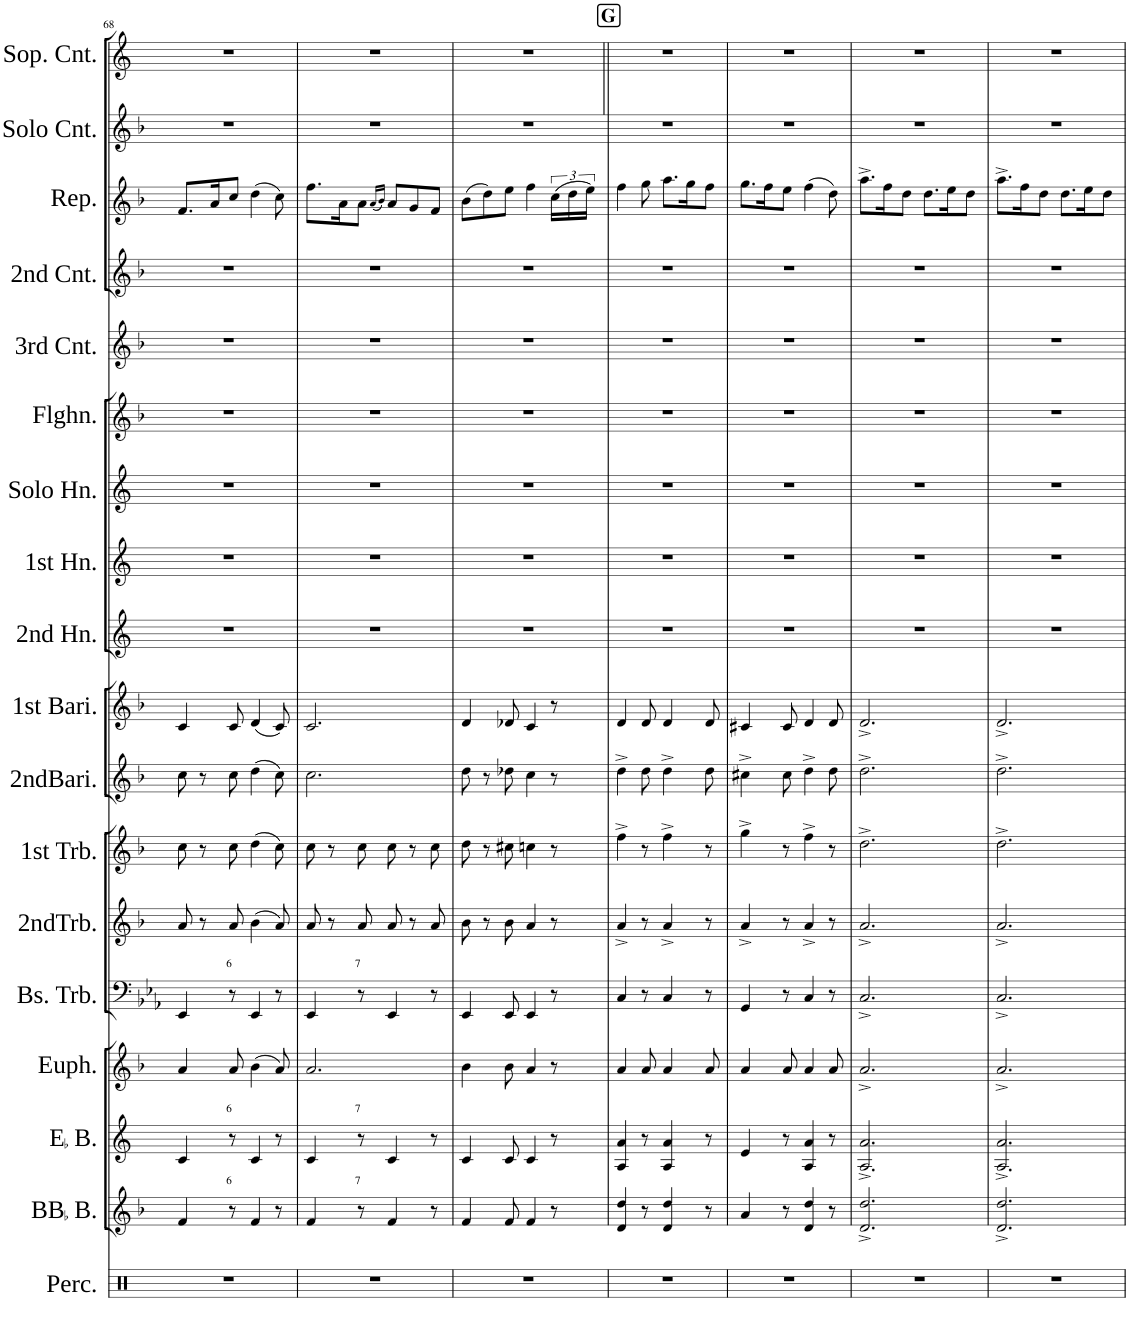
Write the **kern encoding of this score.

**kern	**kern	**kern	**kern	**kern	**kern	**kern	**kern	**kern	**kern	**kern	**kern	**kern	**kern	**kern	**kern	**kern	**kern
*part18	*part17	*part16	*part15	*part14	*part13	*part12	*part11	*part10	*part9	*part8	*part7	*part6	*part5	*part4	*part3	*part2	*part1
*staff18	*staff17	*staff16	*staff15	*staff14	*staff13	*staff12	*staff11	*staff10	*staff9	*staff8	*staff7	*staff6	*staff5	*staff4	*staff3	*staff2	*staff1
*I"Percussion	*I"BBaccidentalFlat Bass	*I"EaccidentalFlat Bass	*I"Euphonium	*I"Bass Trombone	*I"2nd Trombone	*I"1st Trombone	*I"2nd Baritone	*I"1st Baritone	*I"2nd Horn	*I"1st Horn	*I"Solo Horn	*I"Flugel Horn	*I"3rd Cornet	*I"2nd Cornet	*I"Repiano	*I"Solo Cornet	*I"Soprano Cornet
*I'Perc.	*I'BBaccidentalFlat B.	*I'EaccidentalFlat B.	*I'Euph.	*I'Bs. Trb.	*I'2ndTrb.	*I'1st Trb.	*I'2ndBari.	*I'1st Bari.	*I'2nd Hn.	*I'1st Hn.	*I'Solo Hn.	*I'Flghn.	*I'3rd Cnt.	*I'2nd Cnt.	*I'Rep.	*I'Solo Cnt.	*I'Sop. Cnt.
!!LO:PB:g=z
*clefX	*clefG2	*clefG2	*clefG2	*clefF4	*clefG2	*clefG2	*clefG2	*clefG2	*clefG2	*clefG2	*clefG2	*clefG2	*clefG2	*clefG2	*clefG2	*clefG2	*clefG2
*	*Trd15c26	*Trd12c21	*Trd8c14	*	*Trd8c14	*Trd8c14	*Trd8c14	*Trd8c14	*Trd5c9	*Trd5c9	*Trd5c9	*Trd1c2	*Trd1c2	*Trd1c2	*Trd1c2	*Trd1c2	*Trd-2c-3
*k[]	*k[b-]	*k[]	*k[b-]	*k[b-e-a-]	*k[b-]	*k[b-]	*k[b-]	*k[b-]	*k[]	*k[]	*k[]	*k[b-]	*k[b-]	*k[b-]	*k[b-]	*k[b-]	*k[]
*M6/8	*M6/8	*M6/8	*M6/8	*M6/8	*M6/8	*M6/8	*M6/8	*M6/8	*M6/8	*M6/8	*M6/8	*M6/8	*M6/8	*M6/8	*M6/8	*M6/8	*M6/8
=68	=68	=68	=68	=68	=68	=68	=68	=68	=68	=68	=68	=68	=68	=68	=68	=68	=68
2.r	4f/	4c/	4a/	4EE-/	8a/	8cc\	8cc\	4c/	2.r	2.r	2.r	2.r	2.r	2.r	8.f/L	2.r	2.r
.	.	.	.	.	8r	8r	8r	.	.	.	.	.	.	.	.	.	.
.	.	.	.	.	.	.	.	.	.	.	.	.	.	.	16a/K	.	.
!	!	!	!	!LO:TX:a:t=6	!	!	!	!	!	!	!	!	!	!	!	!	!
!	!	!LO:TX:a:t=6	!	!	!	!	!	!	!	!	!	!	!	!	!	!	!
!	!LO:TX:a:t=6	!	!	!	!	!	!	!	!	!	!	!	!	!	!	!	!
.	8r	8r	8a/	8r	8a/	8cc\	8cc\	8c/	.	.	.	.	.	.	8cc/J	.	.
.	4f/	4c/	(4b-\	4EE-/	(4b-\	(4dd\	(4dd\	(4d/	.	.	.	.	.	.	(4dd\	.	.
.	8r	8r	8a/)	8r	8a/)	8cc\)	8cc\)	8c/)	.	.	.	.	.	.	8cc\)	.	.
=69	=69	=69	=69	=69	=69	=69	=69	=69	=69	=69	=69	=69	=69	=69	=69	=69	=69
2.r	4f/	4c/	2.a/	4EE-/	8a/	8cc\	2.cc\	2.c/	2.r	2.r	2.r	2.r	2.r	2.r	8.ff\L	2.r	2.r
.	.	.	.	.	8r	8r	.	.	.	.	.	.	.	.	.	.	.
.	.	.	.	.	.	.	.	.	.	.	.	.	.	.	16a\K	.	.
!	!	!	!	!LO:TX:a:t=7	!	!	!	!	!	!	!	!	!	!	!	!	!
!	!	!LO:TX:a:t=7	!	!	!	!	!	!	!	!	!	!	!	!	!	!	!
!	!LO:TX:a:t=7	!	!	!	!	!	!	!	!	!	!	!	!	!	!	!	!
.	8r	8r	.	8r	8a/	8cc\	.	.	.	.	.	.	.	.	8a\J	.	.
.	.	.	.	.	.	.	.	.	.	.	.	.	.	.	(16qa/LL	.	.
.	.	.	.	.	.	.	.	.	.	.	.	.	.	.	16qb-/JJ)	.	.
.	4f/	4c/	.	4EE-/	8a/	8cc\	.	.	.	.	.	.	.	.	8a/L	.	.
.	.	.	.	.	8r	8r	.	.	.	.	.	.	.	.	8g/	.	.
.	8r	8r	.	8r	8a/	8cc\	.	.	.	.	.	.	.	.	8f/J	.	.
=70	=70	=70	=70	=70	=70	=70	=70	=70	=70	=70	=70	=70	=70	=70	=70	=70	=70
2.r	4f/	4c/	4b-\	4EE-/	8b-\	8dd\	8dd\	4d/	2.r	2.r	2.r	2.r	2.r	2.r	(8b-\L	2.r	2.r
.	.	.	.	.	8r	8r	8r	.	.	.	.	.	.	.	8dd\)	.	.
.	8f/	8c/	8b-\	8EE-/	8b-\	8cc#X\	8dd-X\	8d-X/	.	.	.	.	.	.	8ee\J	.	.
.	4f/	4c/	4a/	4EE-/	4a/	4ccn\	4cc\	4c/	.	.	.	.	.	.	4ff\	.	.
.	8r	8r	8r	8r	8r	8r	8r	8r	.	.	.	.	.	.	(24cc\LL	.	.
.	.	.	.	.	.	.	.	.	.	.	.	.	.	.	24dd\	.	.
.	.	.	.	.	.	.	.	.	.	.	.	.	.	.	24ee\JJ)	.	.
!!LO:REH:place=s1:a:B:cj:fs=14:t=G
=71||	=71||	=71||	=71||	=71||	=71||	=71||	=71||	=71||	=71||	=71||	=71||	=71||	=71||	=71||	=71||	=71||	=71||
*	*^	*^	*	*^	*	*	*	*	*	*	*	*	*	*	*	*	*
2.r	4dd/	4d/	4a/	4A/	4a/	4C/	8ryy	4a^/	4ff^\	4dd^\	4d/	2.r	2.r	2.r	2.r	2.r	2.r	4ff\	2.r	2.r
*	*	*	*	*	*	*v	*v	*	*	*	*	*	*	*	*	*	*	*	*	*
.	8r	8ryy	8r	8ryy	8a/	8r	8r	8r	8dd\	8d/	.	.	.	.	.	.	8gg\	.	.
.	4dd/	4d/	4a/	4A/	4a/	4C/	4a^/	4ff^\	4dd^\	4d/	.	.	.	.	.	.	8.aa\L	.	.
.	.	.	.	.	.	.	.	.	.	.	.	.	.	.	.	.	16gg\K	.	.
*	*	*	*	*	*	*^	*	*	*	*	*	*	*	*	*	*	*	*	*
.	8r	8ryy	8r	8ryy	8a/	8r	8ryy	8r	8r	8dd\	8d/	.	.	.	.	.	.	8ff\J	.	.
=72	=72	=72	=72	=72	=72	=72	=72	=72	=72	=72	=72	=72	=72	=72	=72	=72	=72	=72	=72	=72
2.r	4a/	4ryy	4e/	4ryy	4a/	4GG/	8ryy	4a^/	4gg^\	4cc#X^\	4c#X/	2.r	2.r	2.r	2.r	2.r	2.r	8.gg\L	2.r	2.r
*	*	*	*	*	*	*v	*v	*	*	*	*	*	*	*	*	*	*	*	*	*
.	.	.	.	.	.	.	.	.	.	.	.	.	.	.	.	.	16ff\K	.	.
.	8r	8ryy	8r	8ryy	8a/	8r	8r	8r	8cc#\	8c#/	.	.	.	.	.	.	8ee\J	.	.
.	4dd/	4d/	4a/	4A/	4a/	4C/	4a^/	4ff^\	4dd^\	4d/	.	.	.	.	.	.	(4ff\	.	.
*	*	*	*	*	*	*^	*	*	*	*	*	*	*	*	*	*	*	*	*
.	8r	8ryy	8r	8ryy	8a/	8r	8ryy	8r	8r	8dd\	8d/	.	.	.	.	.	.	8dd\)	.	.
*	*	*	*	*	*	*v	*v	*	*	*	*	*	*	*	*	*	*	*	*	*
=73	=73	=73	=73	=73	=73	=73	=73	=73	=73	=73	=73	=73	=73	=73	=73	=73	=73	=73	=73
2.r	2.dd/	2.d^</	2.a/	2.A^</	2.a^/	2.C^/	2.a^/	2.dd^\	2.dd^\	2.d^/	2.r	2.r	2.r	2.r	2.r	2.r	8.aa^\L	2.r	2.r
.	.	.	.	.	.	.	.	.	.	.	.	.	.	.	.	.	16ff\K	.	.
.	.	.	.	.	.	.	.	.	.	.	.	.	.	.	.	.	8dd\J	.	.
.	.	.	.	.	.	.	.	.	.	.	.	.	.	.	.	.	8.dd\L	.	.
.	.	.	.	.	.	.	.	.	.	.	.	.	.	.	.	.	16ee\K	.	.
.	.	.	.	.	.	.	.	.	.	.	.	.	.	.	.	.	8dd\J	.	.
=74	=74	=74	=74	=74	=74	=74	=74	=74	=74	=74	=74	=74	=74	=74	=74	=74	=74	=74	=74
2.r	2.dd/	2.d^</	2.a/	2.A^</	2.a^/	2.C^/	2.a^/	2.dd^\	2.dd^\	2.d^/	2.r	2.r	2.r	2.r	2.r	2.r	8.aa^\L	2.r	2.r
.	.	.	.	.	.	.	.	.	.	.	.	.	.	.	.	.	16ff\K	.	.
.	.	.	.	.	.	.	.	.	.	.	.	.	.	.	.	.	8dd\J	.	.
.	.	.	.	.	.	.	.	.	.	.	.	.	.	.	.	.	8.dd\L	.	.
.	.	.	.	.	.	.	.	.	.	.	.	.	.	.	.	.	16ee\K	.	.
.	.	.	.	.	.	.	.	.	.	.	.	.	.	.	.	.	8dd\J	.	.
*	*v	*v	*	*	*	*	*	*	*	*	*	*	*	*	*	*	*	*	*
*	*	*v	*v	*	*	*	*	*	*	*	*	*	*	*	*	*	*	*
=	=	=	=	=	=	=	=	=	=	=	=	=	=	=	=	=	=
*-	*-	*-	*-	*-	*-	*-	*-	*-	*-	*-	*-	*-	*-	*-	*-	*-	*-
